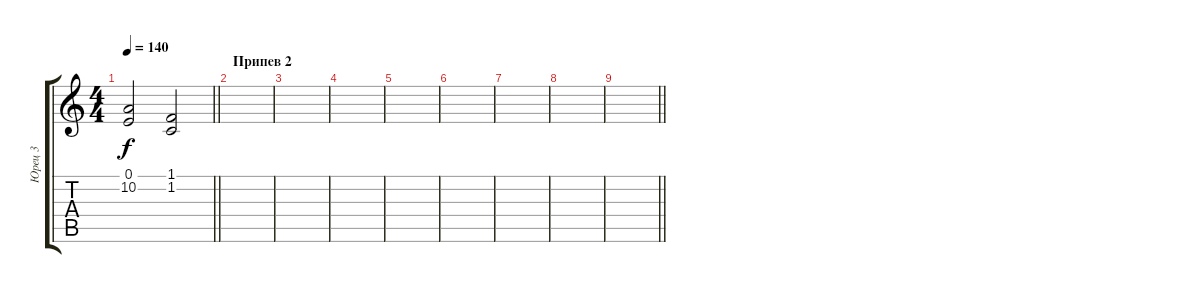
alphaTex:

\track ("Юрец 3" "Юрец 3") {instrument stringensemble1}
\staff {score tabs}
\tuning (E4 B3 G3 D3 A2 E2) {hide}
\ts (4 4)
\tempo 140
\clef g2
\barLineRight lightlight
\ks c
(0.1 10.2).2{dy f} (1.1 1.2).2 |
\section ("" "Припев 2")
|
|
|
|
|
|
|
\barLineRight lightlight
